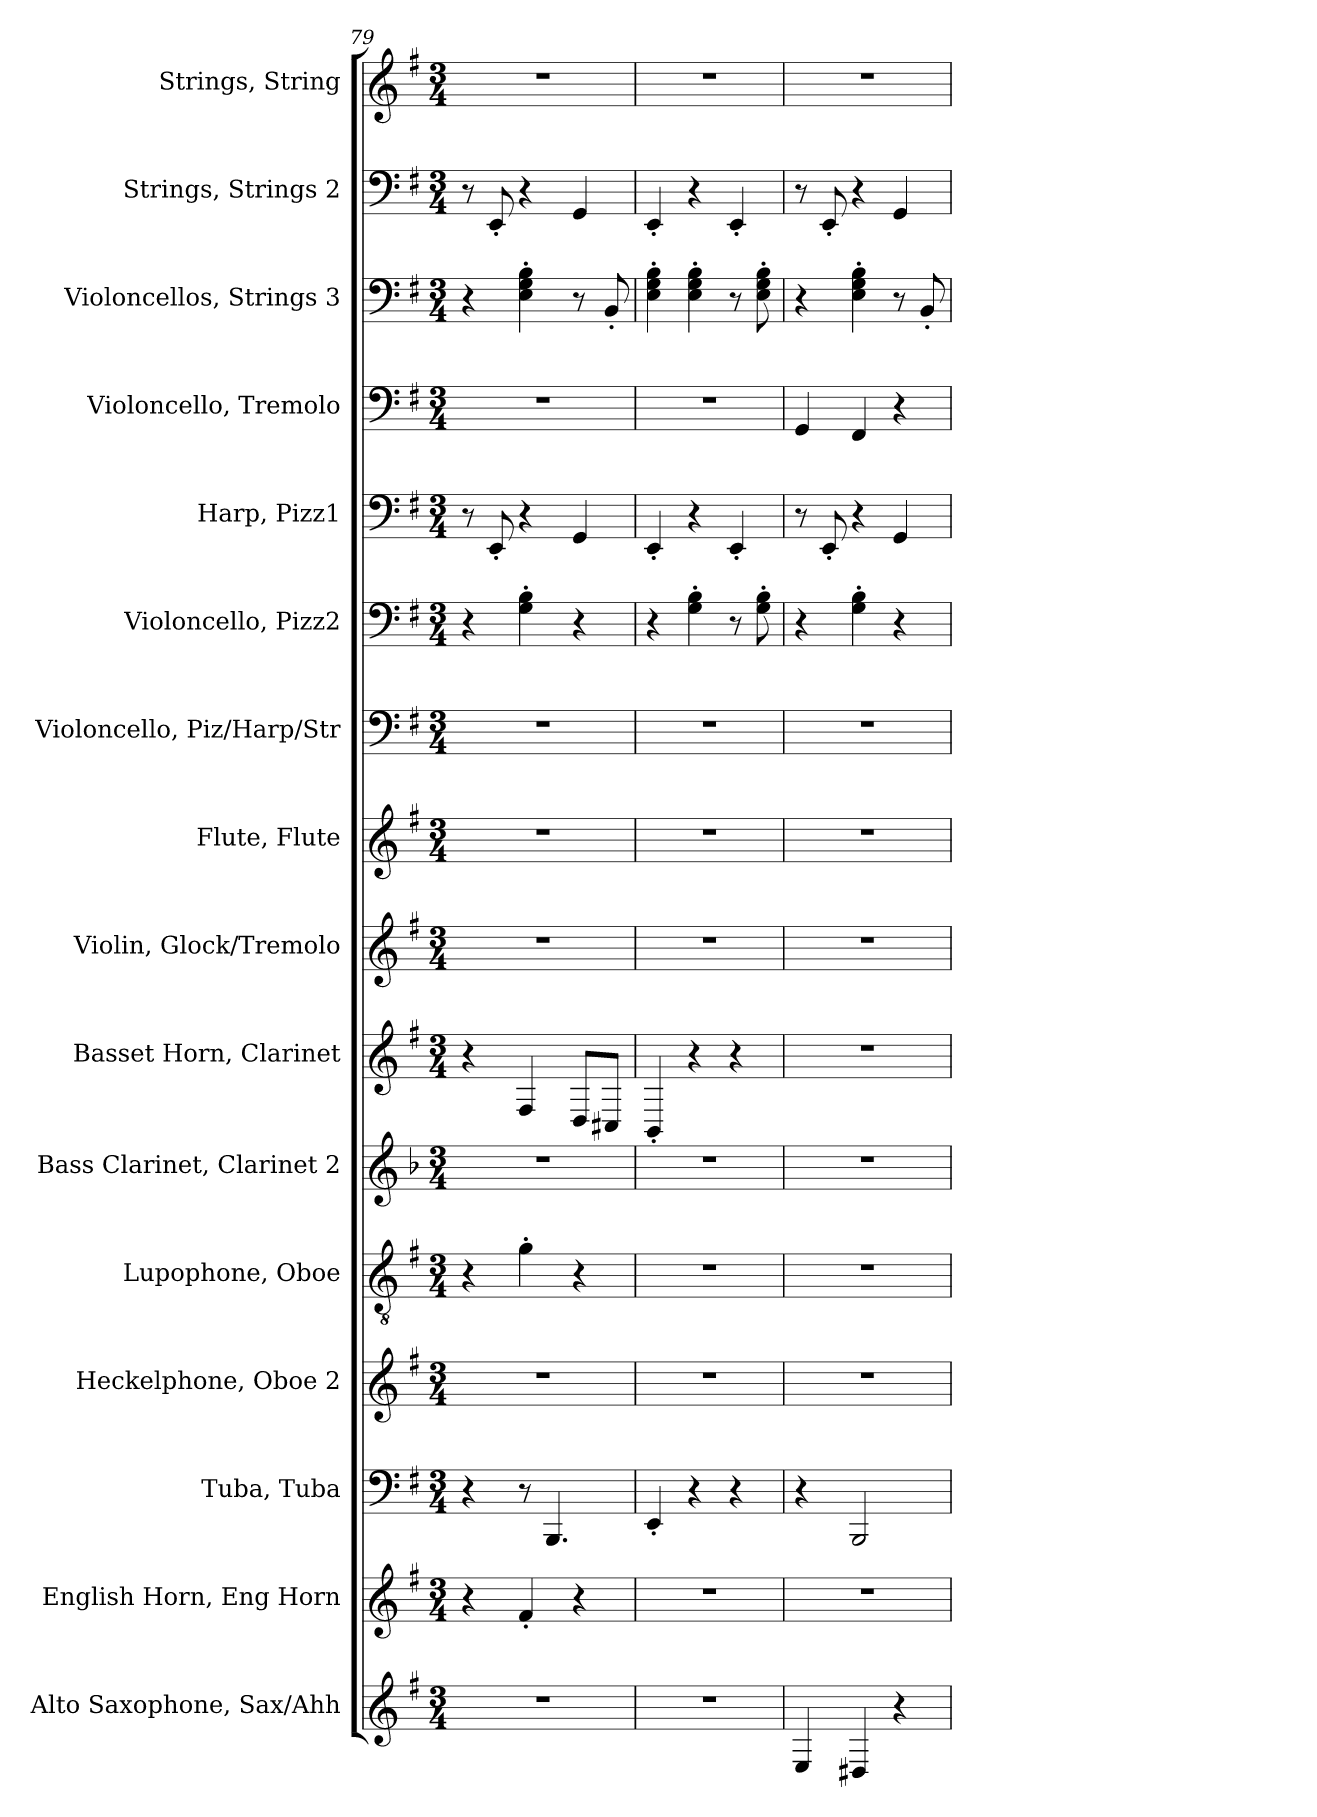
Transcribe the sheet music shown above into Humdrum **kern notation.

**kern	**kern	**kern	**kern	**kern	**kern	**kern	**kern	**kern	**kern	**kern	**kern	**kern	**kern	**kern	**kern
*part16	*part15	*part14	*part13	*part12	*part11	*part10	*part9	*part8	*part7	*part6	*part5	*part4	*part3	*part2	*part1
*staff16	*staff15	*staff14	*staff13	*staff12	*staff11	*staff10	*staff9	*staff8	*staff7	*staff6	*staff5	*staff4	*staff3	*staff2	*staff1
*I"Alto Saxophone, Sax/Ahh	*I"English Horn, Eng Horn	*I"Tuba, Tuba	*I"Heckelphone, Oboe 2	*I"Lupophone, Oboe	*I"Bass Clarinet, Clarinet 2	*I"Basset Horn, Clarinet	*I"Violin, Glock/Tremolo	*I"Flute, Flute	*I"Violoncello, Piz/Harp/Str	*I"Violoncello, Pizz2	*I"Harp, Pizz1	*I"Violoncello, Tremolo	*I"Violoncellos, Strings 3	*I"Strings, Strings 2	*I"Strings, String
*I'A. Sax.	*I'E. Hn.	*I'Tba.	*I'Hph.	*I'Lph.	*I'B. Cl.	*I'Ba. Hn.	*I'Vln.	*I'Fl.	*I'Vc.	*I'Vc.	*I'Hrp.	*I'Vc.	*I'Vcs.	*I'St.	*I'St.
*clefG2	*clefG2	*clefF4	*clefG2	*clefGv2	*clefG2	*clefG2	*clefG2	*clefG2	*clefF4	*clefF4	*clefF4	*clefF4	*clefF4	*clefF4	*clefG2
*ITrd5c9	*ITrd4c7	*	*ITrd7c12	*ITrd7c12	*ITrd8c14	*ITrd4c7	*	*	*	*	*	*	*	*	*
*k[b-e-]	*k[]	*k[f#]	*k[f#]	*k[f#]	*k[b-]	*k[]	*k[f#]	*k[f#]	*k[f#]	*k[f#]	*k[f#]	*k[f#]	*k[f#]	*k[f#]	*k[f#]
*M3/4	*M3/4	*M3/4	*M3/4	*M3/4	*M3/4	*M3/4	*M3/4	*M3/4	*M3/4	*M3/4	*M3/4	*M3/4	*M3/4	*M3/4	*M3/4
=79	=79	=79	=79	=79	=79	=79	=79	=79	=79	=79	=79	=79	=79	=79	=79
2.r	4r	4r	2.r	4r	2.r	4r	2.r	2.r	2.r	4r	8r	2.r	4r	8r	2.r
.	.	.	.	.	.	.	.	.	.	.	8EE'/	.	.	8EE'/	.
.	4B'/	8r	.	4G'\	.	4BB/	.	.	.	4G\' 4B\'	4r	.	4E\' 4G\' 4B\'	4r	.
.	.	4.BBB/	.	.	.	.	.	.	.	.	.	.	.	.	.
.	4r	.	.	4r	.	8GG/L	.	.	.	4r	4GG/	.	8r	4GG/	.
.	.	.	.	.	.	8FF#X/J	.	.	.	.	.	.	8BB'/	.	.
!!LO:PB:g=z
=80	=80	=80	=80	=80	=80	=80	=80	=80	=80	=80	=80	=80	=80	=80	=80
2.r	2.r	4EE'/	2.r	2.r	2.r	4EE'/	2.r	2.r	2.r	4r	4EE'/	2.r	4E\' 4G\' 4B\'	4EE'/	2.r
.	.	4r	.	.	.	4r	.	.	.	4G\' 4B\'	4r	.	4E\' 4G\' 4B\'	4r	.
.	.	4r	.	.	.	4r	.	.	.	8r	4EE'/	.	8r	4EE'/	.
.	.	.	.	.	.	.	.	.	.	8G\' 8B\'	.	.	8E\' 8G\' 8B\'	.	.
=81	=81	=81	=81	=81	=81	=81	=81	=81	=81	=81	=81	=81	=81	=81	=81
4GG/	2.r	4r	2.r	2.r	2.r	2.r	2.r	2.r	2.r	4r	8r	4GG/	4r	8r	2.r
.	.	.	.	.	.	.	.	.	.	.	8EE'/	.	.	8EE'/	.
4FF#X/	.	2BBB/	.	.	.	.	.	.	.	4G\' 4B\'	4r	4FF#/	4E\' 4G\' 4B\'	4r	.
4r	.	.	.	.	.	.	.	.	.	4r	4GG/	4r	8r	4GG/	.
.	.	.	.	.	.	.	.	.	.	.	.	.	8BB'/	.	.
=	=	=	=	=	=	=	=	=	=	=	=	=	=	=	=
*-	*-	*-	*-	*-	*-	*-	*-	*-	*-	*-	*-	*-	*-	*-	*-
